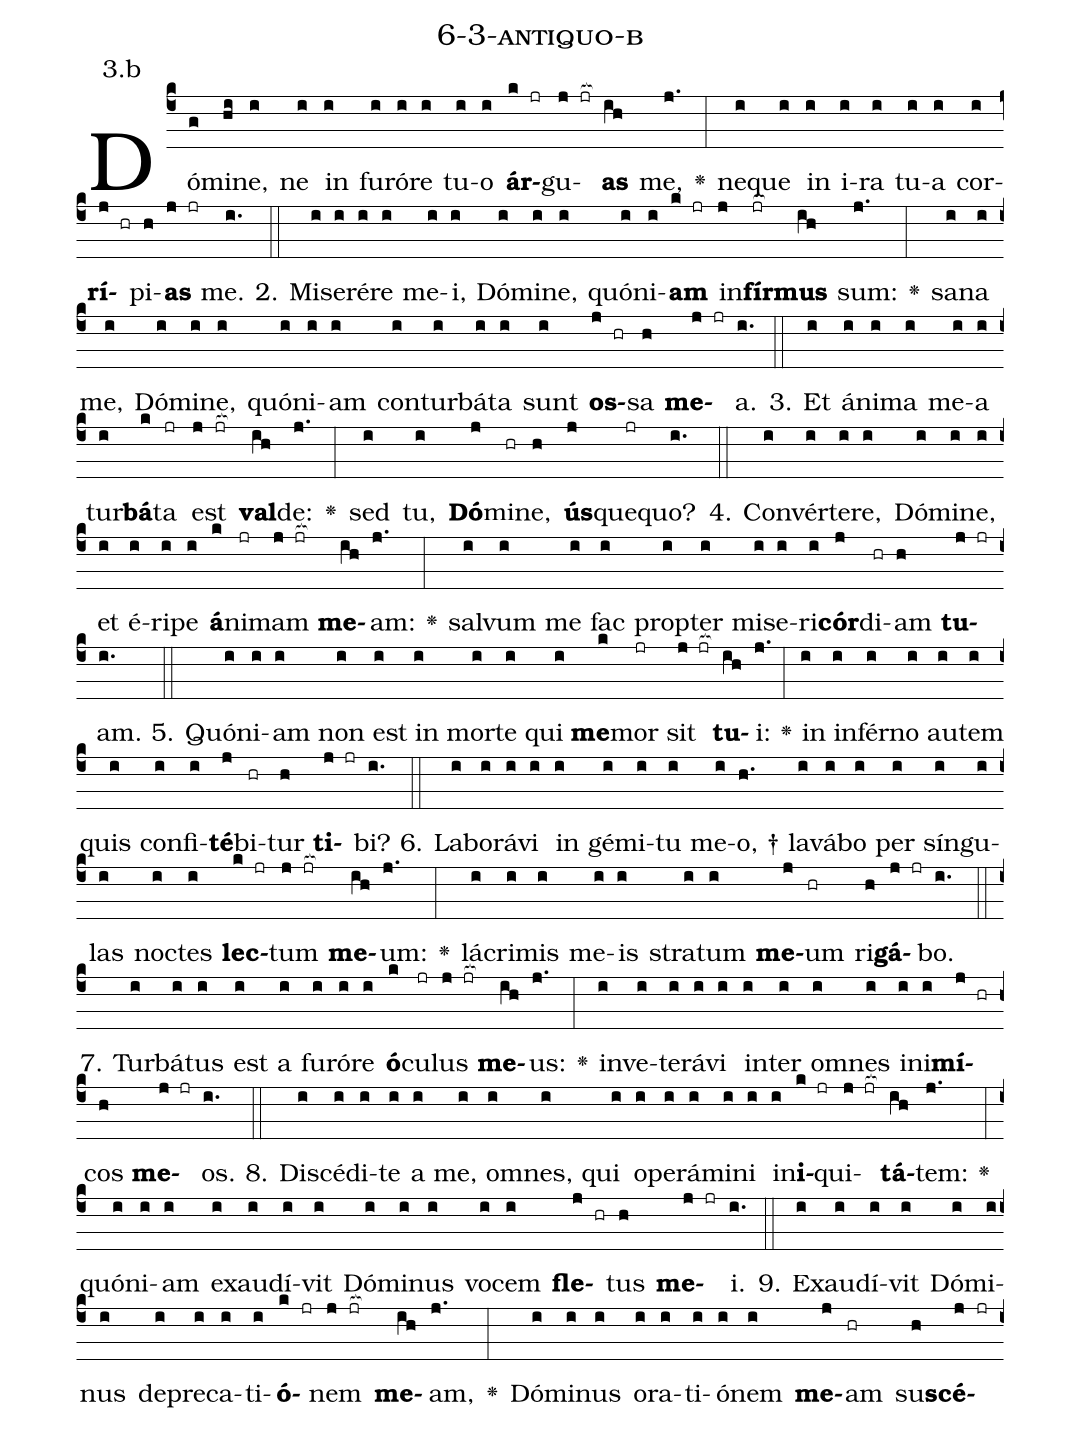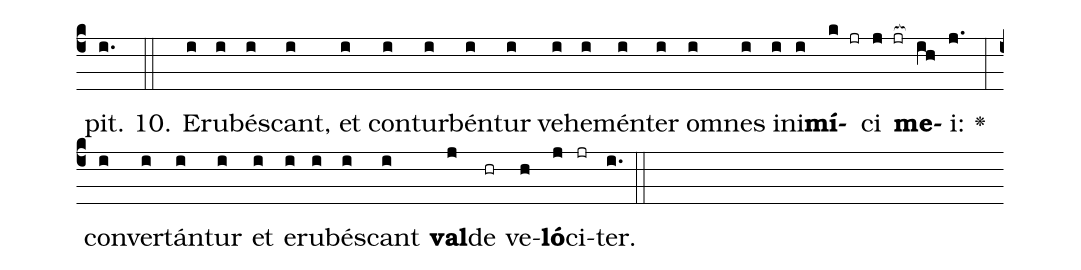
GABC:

name: 6-3-antiquo-b;
annotation: 3.b;
%%
(c4)Dó(g)mi(hi)ne,(i) ne(i) in(i) fu(i)ró(i)re(i) tu(i)o(i) <b>ár</b>(k jr)gu(j jr[ocb:1{])<b>as</b>(ih[ocb:0}]) me,(j.) <v>\greheightstar</v>(:) ne(i)que(i) in(i) i(i)ra(i) tu(i)a(i) cor(i)<b>rí</b>(j hr)pi(h)<b>as</b>(j jr) me.(i.) (::)
2. Mi(i)se(i)ré(i)re(i) me(i)i,(i) Dó(i)mi(i)ne,(i) quón(i)i(i)<b>am</b>(k jr) in(j)<b>fír</b>(jr[ocb:1{])<b>mus</b>(ih[ocb:0}]) sum:(j.) <v>\greheightstar</v>(:) sa(i)na(i) me,(i) Dó(i)mi(i)ne,(i) quón(i)i(i)am(i) con(i)tur(i)bá(i)ta(i) sunt(i) <b>os</b>(j hr)sa(h) <b>me</b>(j jr)a.(i.) (::)
3. Et(i) á(i)ni(i)ma(i) me(i)a(i) tur(i)<b>bá</b>(k)ta(jr) est(j jr[ocb:1{]) <b>val</b>(ih[ocb:0}])de:(j.) <v>\greheightstar</v>(:) sed(i) tu,(i) <b>Dó</b>(j)mi(hr)ne,(h) <b>ús</b>(j)que(jr)quo?(i.) (::)
4. Con(i)vér(i)te(i)re,(i) Dó(i)mi(i)ne,(i) et(i) é(i)ri(i)pe(i) <b>á</b>(k)ni(jr)mam(j jr[ocb:1{]) <b>me</b>(ih[ocb:0}])am:(j.) <v>\greheightstar</v>(:) sal(i)vum(i) me(i) fac(i) prop(i)ter(i) mi(i)se(i)ri(i)<b>cór</b>(j)di(hr)am(h) <b>tu</b>(j jr)am.(i.) (::)
5. Quón(i)i(i)am(i) non(i) est(i) in(i) mor(i)te(i) qui(i) <b>me</b>(k)mor(jr) sit(j jr[ocb:1{]) <b>tu</b>(ih[ocb:0}])i:(j.) <v>\greheightstar</v>(:) in(i) in(i)fér(i)no(i) au(i)tem(i) quis(i) con(i)fi(i)<b>té</b>(j)bi(hr)tur(h) <b>ti</b>(j jr)bi?(i.) (::)
6. La(i)bo(i)rá(i)vi(i) in(i) gé(i)mi(i)tu(i) me(i)o, †(h.) la(i)vá(i)bo(i) per(i) sín(i)gu(i)las(i) noc(i)tes(i) <b>lec</b>(k jr)tum(j jr[ocb:1{]) <b>me</b>(ih[ocb:0}])um:(j.) <v>\greheightstar</v>(:) lá(i)cri(i)mis(i) me(i)is(i) stra(i)tum(i) <b>me</b>(j)um(hr) ri(h)<b>gá</b>(j jr)bo.(i.) (::)
7. Tur(i)bá(i)tus(i) est(i) a(i) fu(i)ró(i)re(i) <b>ó</b>(k)cu(jr)lus(j jr[ocb:1{]) <b>me</b>(ih[ocb:0}])us:(j.) <v>\greheightstar</v>(:) in(i)ve(i)te(i)rá(i)vi(i) in(i)ter(i) om(i)nes(i) in(i)i(i)<b>mí</b>(j hr)cos(h) <b>me</b>(j jr)os.(i.) (::)
8. Di(i)scé(i)di(i)te(i) a(i) me,(i) om(i)nes,(i) qui(i) o(i)pe(i)rá(i)mi(i)ni(i) in(i)<b>i</b>(k jr)qui(j jr[ocb:1{])<b>tá</b>(ih[ocb:0}])tem:(j.) <v>\greheightstar</v>(:) quón(i)i(i)am(i) ex(i)au(i)dí(i)vit(i) Dó(i)mi(i)nus(i) vo(i)cem(i) <b>fle</b>(j hr)tus(h) <b>me</b>(j jr)i.(i.) (::)
9. Ex(i)au(i)dí(i)vit(i) Dó(i)mi(i)nus(i) de(i)pre(i)ca(i)ti(i)<b>ó</b>(k jr)nem(j jr[ocb:1{]) <b>me</b>(ih[ocb:0}])am,(j.) <v>\greheightstar</v>(:) Dó(i)mi(i)nus(i) o(i)ra(i)ti(i)ó(i)nem(i) <b>me</b>(j)am(hr) su(h)<b>scé</b>(j jr)pit.(i.) (::)
10. E(i)ru(i)bés(i)cant,(i) et(i) con(i)tur(i)bén(i)tur(i) ve(i)he(i)mén(i)ter(i) om(i)nes(i) in(i)i(i)<b>mí</b>(k jr)ci(j jr[ocb:1{]) <b>me</b>(ih[ocb:0}])i:(j.) <v>\greheightstar</v>(:) con(i)ver(i)tán(i)tur(i) et(i) e(i)ru(i)bés(i)cant(i) <b>val</b>(j)de(hr) ve(h)<b>ló</b>(j)ci(jr)ter.(i.) (::)
